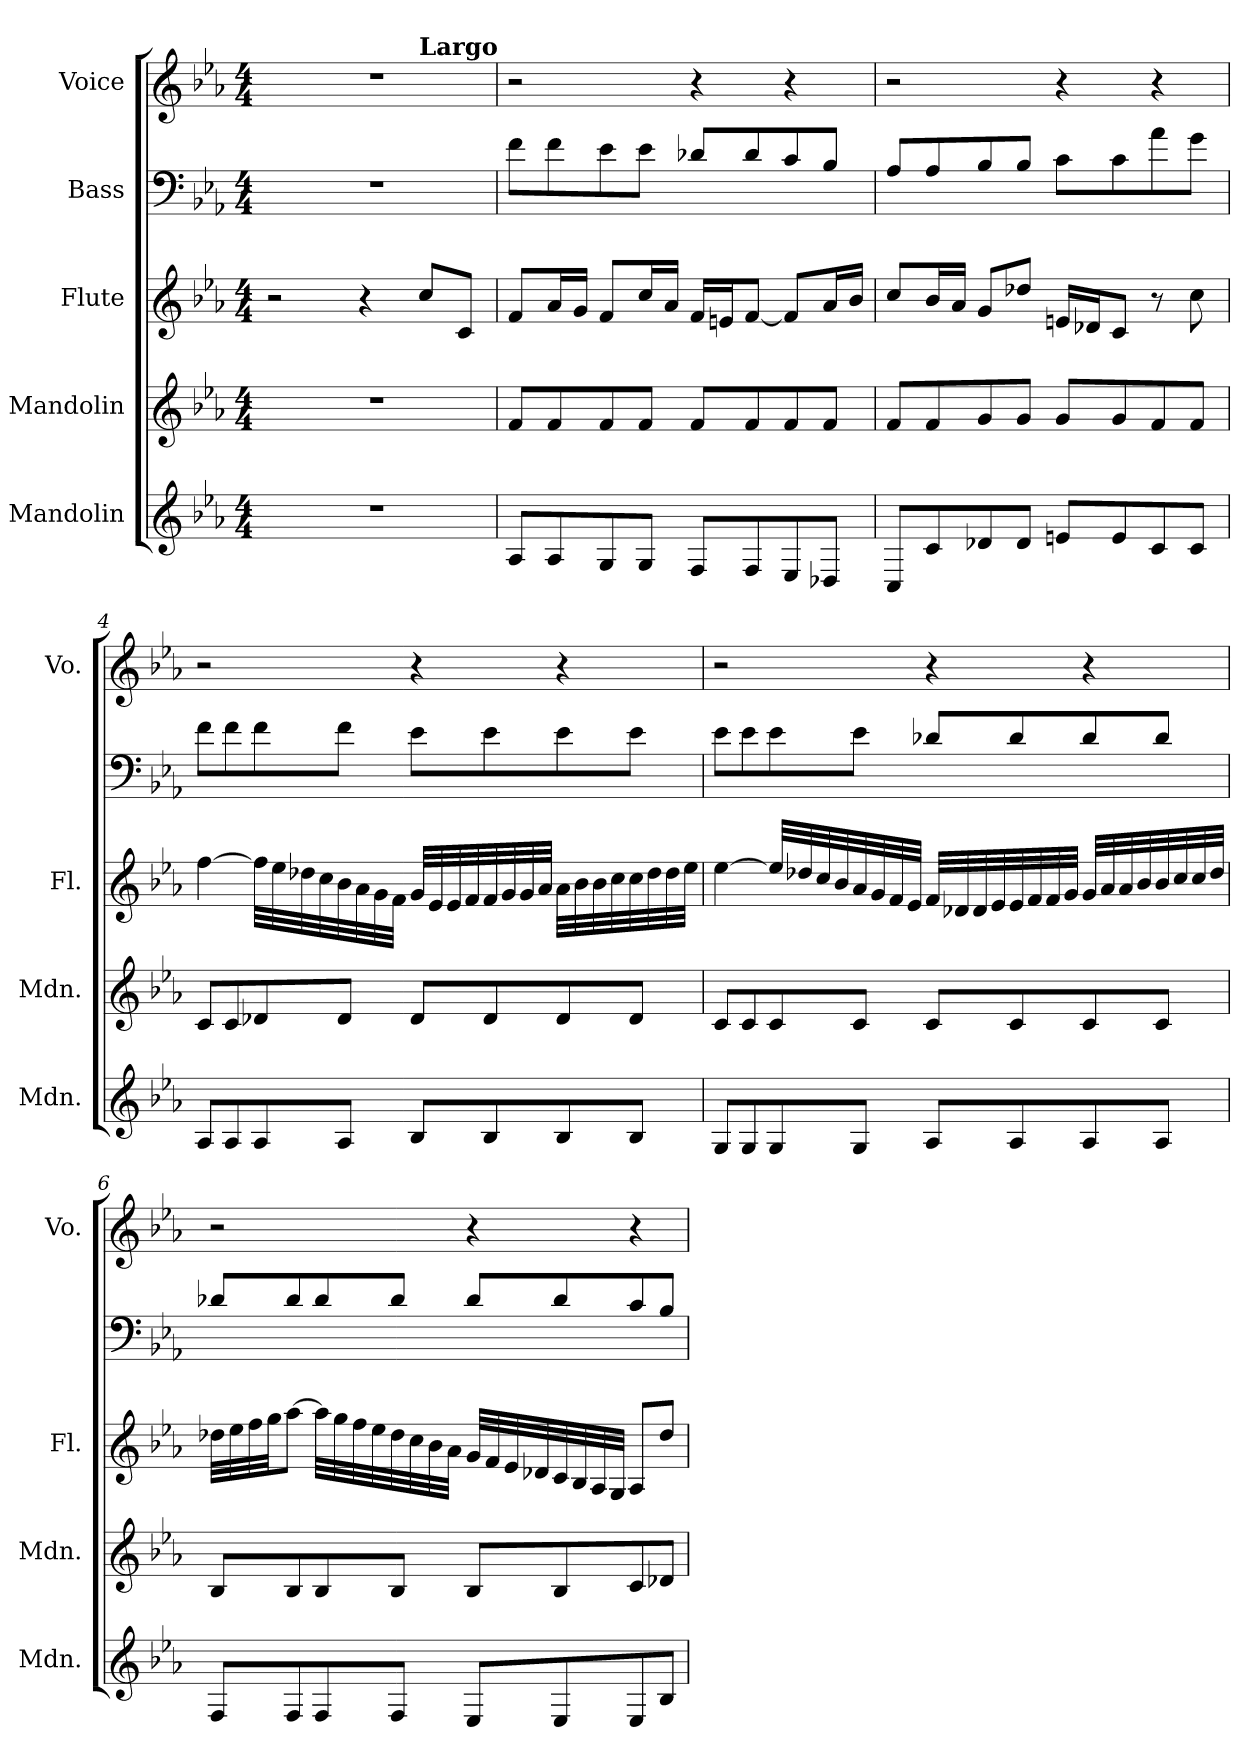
**kern	**kern	**kern	**kern	**kern
*part5	*part4	*part3	*part2	*part1
*staff5	*staff4	*staff3	*staff2	*staff1
*I"Mandolin	*I"Mandolin	*I"Flute	*I"Bass	*I"Voice
*I'Mdn.	*I'Mdn.	*I'Fl.	*	*I'Vo.
*clefG2	*clefG2	*clefG2	*clefF4	*clefG2
*	*	*	*ITrd7c12	*
*k[b-e-a-]	*k[b-e-a-]	*k[b-e-a-]	*k[b-e-a-]	*k[b-e-a-]
*M4/4	*M4/4	*M4/4	*M4/4	*M4/4
=1	=1	=1	=1	=1
*	*	*	*	*^
1r	1r	2r	1r	1r	2.ryy
.	.	4r	.	.	.
!	!	!	!	!	!LO:TX:a:B:t=Largo
.	.	8cc/L	.	.	4ryy
.	.	8c/J	.	.	.
*	*	*	*	*v	*v
=2	=2	=2	=2	=2
8A-/L	8f/L	8f/L	8F\L	2r
8A-/	8f/	16a-/L	8F\	.
.	.	16g/JJ	.	.
8G/	8f/	8f/L	8E-\	.
8G/J	8f/J	16cc/L	8E-\J	.
.	.	16a-/JJ	.	.
8F/L	8f/L	16f/LL	8D-X/L	4r
.	.	16en/J	.	.
8F/	8f/	[8f/J	8D-/	.
8E-/	8f/	8f/L]	8C/	4r
8D-X/J	8f/J	16a-/L	8BB-/J	.
.	.	16b-/JJ	.	.
!!LO:PB:g=z
=3	=3	=3	=3	=3
8C/L	8f/L	8cc/L	8AA-/L	2r
8c/	8f/	16b-/L	8AA-/	.
.	.	16a-/JJ	.	.
8d-X/	8g/	8g/L	8BB-/	.
8d-/J	8g/J	8dd-X/J	8BB-/J	.
8en/L	8g/L	16en/LL	8C\L	4r
.	.	16d-X/J	.	.
8e/	8g/	8c/J	8C\	.
8c/	8f/	8r	8A-\	4r
8c/J	8f/J	8cc\	8G\J	.
!!LO:PB:g=z
=4	=4	=4	=4	=4
8A-/L	8c/L	[4ff\	8F\L	2r
8A-/	8c/	.	8F\	.
8A-/	8d-X/	32ff\LLL]	8F\	.
.	.	32ee-\	.	.
.	.	32dd-X\	.	.
.	.	32cc\	.	.
8A-/J	8d-/J	32b-\	8F\J	.
.	.	32a-\	.	.
.	.	32g\	.	.
.	.	32f\JJJ	.	.
8B-/L	8d-/L	32g/LLL	8E-\L	4r
.	.	32e-/	.	.
.	.	32e-/	.	.
.	.	32f/	.	.
8B-/	8d-/	32f/	8E-\	.
.	.	32g/	.	.
.	.	32g/	.	.
.	.	32a-/JJJ	.	.
8B-/	8d-/	32a-\LLL	8E-\	4r
.	.	32b-\	.	.
.	.	32b-\	.	.
.	.	32cc\	.	.
8B-/J	8d-/J	32cc\	8E-\J	.
.	.	32dd-\	.	.
.	.	32dd-\	.	.
.	.	32ee-\JJJ	.	.
!!LO:LB:g=z
=5	=5	=5	=5	=5
8G/L	8c/L	[4ee-\	8E-\L	2r
8G/	8c/	.	8E-\	.
8G/	8c/	32ee-/LLL]	8E-\	.
.	.	32dd-X/	.	.
.	.	32cc/	.	.
.	.	32b-/	.	.
8G/J	8c/J	32a-/	8E-\J	.
.	.	32g/	.	.
.	.	32f/	.	.
.	.	32e-/JJJ	.	.
8A-/L	8c/L	32f/LLL	8D-X/L	4r
.	.	32d-X/	.	.
.	.	32d-/	.	.
.	.	32e-/	.	.
8A-/	8c/	32e-/	8D-/	.
.	.	32f/	.	.
.	.	32f/	.	.
.	.	32g/JJJ	.	.
8A-/	8c/	32g/LLL	8D-/	4r
.	.	32a-/	.	.
.	.	32a-/	.	.
.	.	32b-/	.	.
8A-/J	8c/J	32b-/	8D-/J	.
.	.	32cc/	.	.
.	.	32cc/	.	.
.	.	32dd-/JJJ	.	.
!!LO:PB:g=z
=6	=6	=6	=6	=6
8F/L	8B-/L	32dd-X\LLL	8D-X/L	2r
.	.	32ee-\	.	.
.	.	32ff\	.	.
.	.	32gg\JJ	.	.
8F/	8B-/	[8aa-\J	8D-/	.
8F/	8B-/	32aa-\LLL]	8D-/	.
.	.	32gg\	.	.
.	.	32ff\	.	.
.	.	32ee-\	.	.
8F/J	8B-/J	32dd-\	8D-/J	.
.	.	32cc\	.	.
.	.	32b-\	.	.
.	.	32a-\JJJ	.	.
8E-/L	8B-/L	32g/LLL	8D-/L	4r
.	.	32f/	.	.
.	.	32e-/	.	.
.	.	32d-X/	.	.
8E-/	8B-/	32c/	8D-/	.
.	.	32B-/	.	.
.	.	32A-/	.	.
.	.	32G/JJJ	.	.
8E-/	8c/	8A-/L	8C/	4r
8B-/J	8d-X/J	8dd-/J	8BB-/J	.
=	=	=	=	=
*-	*-	*-	*-	*-
